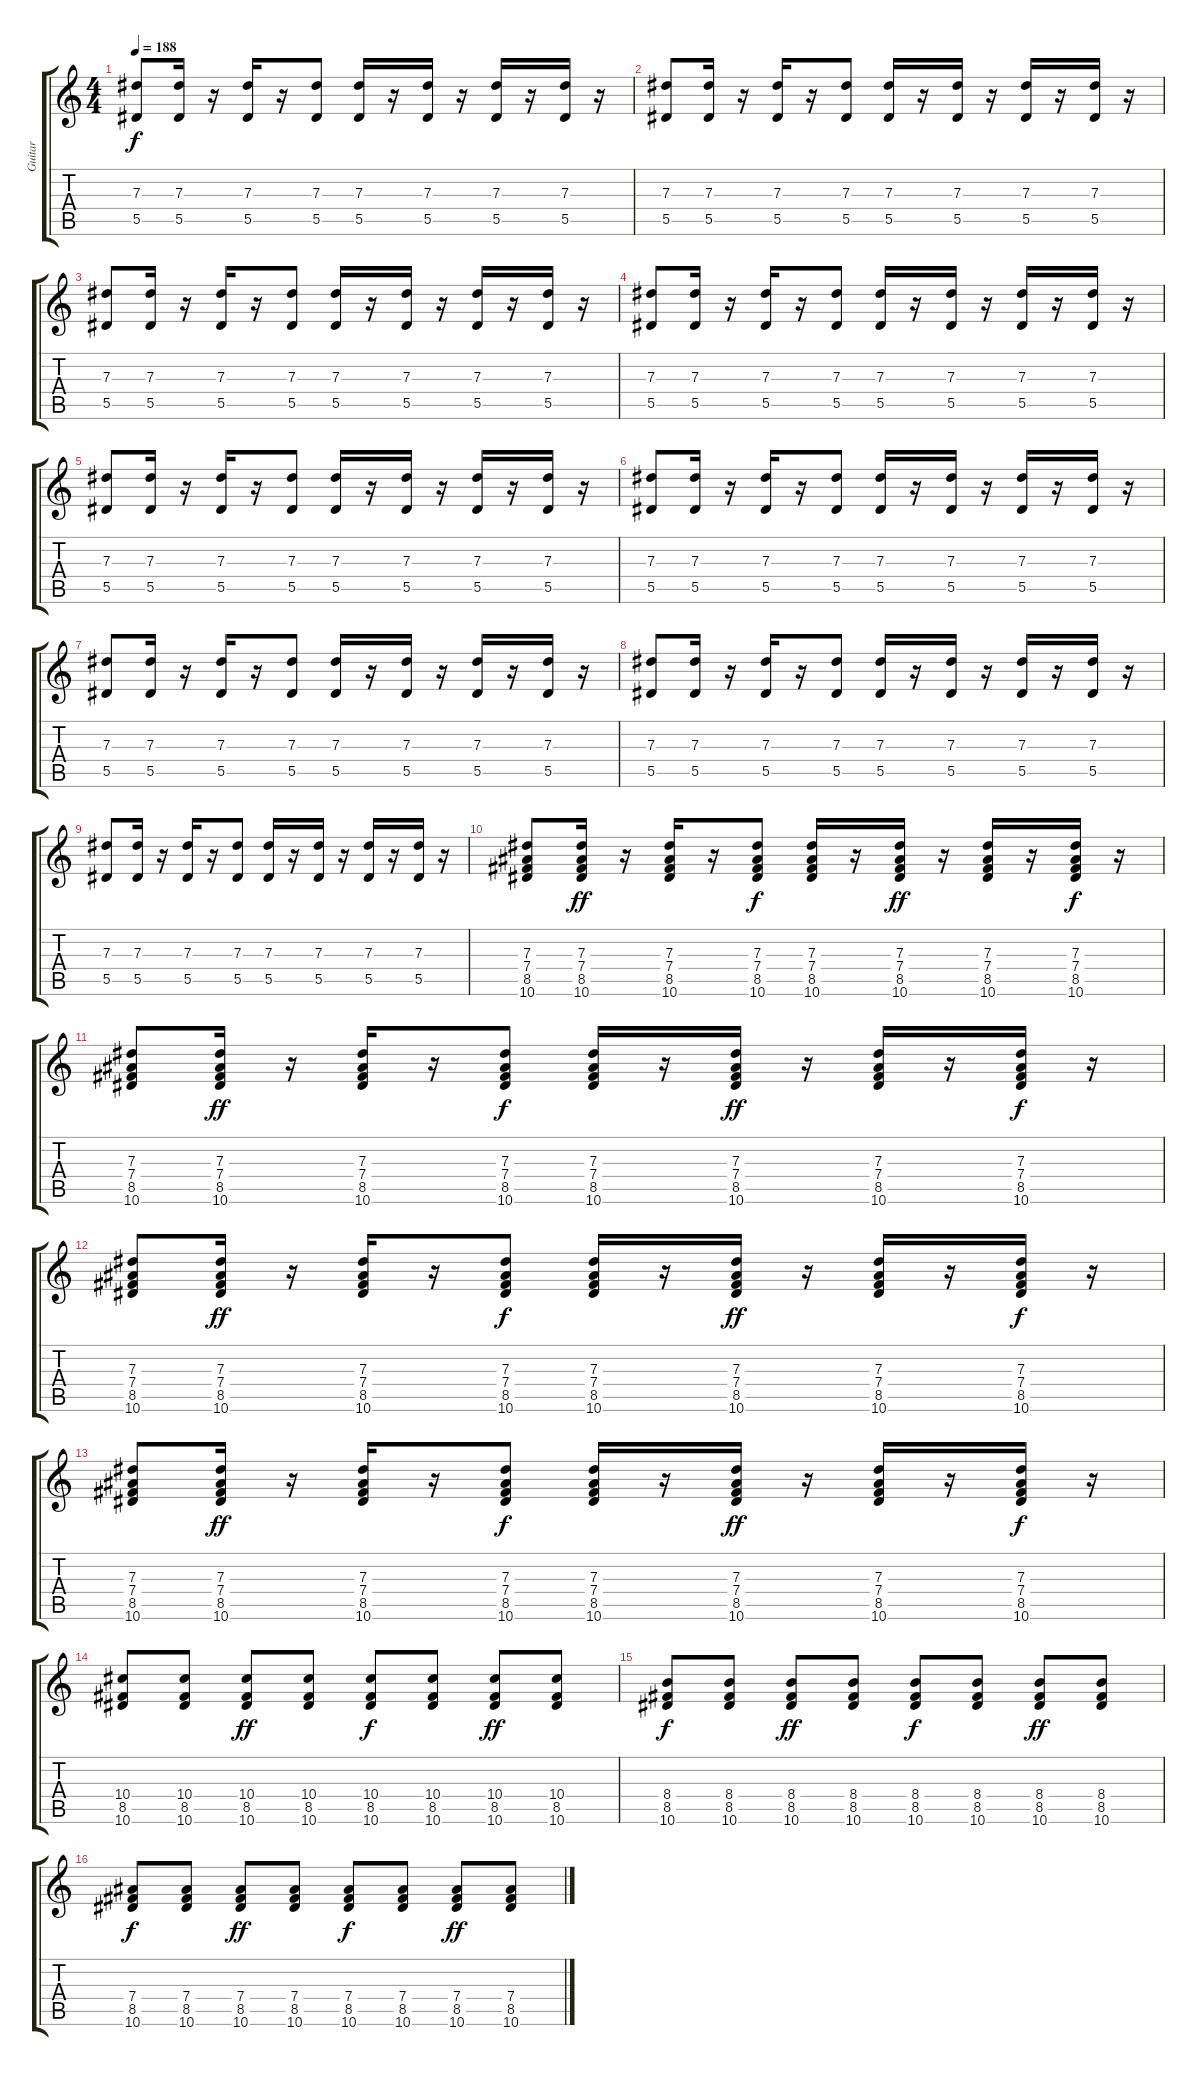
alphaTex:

\track ("Guitar" "Guitar") {instrument overdrivenguitar}
\staff {score tabs}
\tuning (F4 C4 Ab3 Eb3 Bb2 F2) {hide}
\ts (4 4)
\tempo 188
\clef g2
\ks c
(7.3 5.5).8{dy f} (7.3 5.5).16 r.16 (7.3 5.5).16 r.16 (7.3 5.5).8 (7.3 5.5).16 r.16 (7.3 5.5).16 r.16 (7.3 5.5).16 r.16 (7.3 5.5).16 r.16 |
(7.3 5.5).8 (7.3 5.5).16 r.16 (7.3 5.5).16 r.16 (7.3 5.5).8 (7.3 5.5).16 r.16 (7.3 5.5).16 r.16 (7.3 5.5).16 r.16 (7.3 5.5).16 r.16 |
(7.3 5.5).8 (7.3 5.5).16 r.16 (7.3 5.5).16 r.16 (7.3 5.5).8 (7.3 5.5).16 r.16 (7.3 5.5).16 r.16 (7.3 5.5).16 r.16 (7.3 5.5).16 r.16 |
(7.3 5.5).8 (7.3 5.5).16 r.16 (7.3 5.5).16 r.16 (7.3 5.5).8 (7.3 5.5).16 r.16 (7.3 5.5).16 r.16 (7.3 5.5).16 r.16 (7.3 5.5).16 r.16 |
(7.3 5.5).8 (7.3 5.5).16 r.16 (7.3 5.5).16 r.16 (7.3 5.5).8 (7.3 5.5).16 r.16 (7.3 5.5).16 r.16 (7.3 5.5).16 r.16 (7.3 5.5).16 r.16 |
(7.3 5.5).8 (7.3 5.5).16 r.16 (7.3 5.5).16 r.16 (7.3 5.5).8 (7.3 5.5).16 r.16 (7.3 5.5).16 r.16 (7.3 5.5).16 r.16 (7.3 5.5).16 r.16 |
(7.3 5.5).8 (7.3 5.5).16 r.16 (7.3 5.5).16 r.16 (7.3 5.5).8 (7.3 5.5).16 r.16 (7.3 5.5).16 r.16 (7.3 5.5).16 r.16 (7.3 5.5).16 r.16 |
(7.3 5.5).8 (7.3 5.5).16 r.16 (7.3 5.5).16 r.16 (7.3 5.5).8 (7.3 5.5).16 r.16 (7.3 5.5).16 r.16 (7.3 5.5).16 r.16 (7.3 5.5).16 r.16 |
(7.3 5.5).8 (7.3 5.5).16 r.16 (7.3 5.5).16 r.16 (7.3 5.5).8 (7.3 5.5).16 r.16 (7.3 5.5).16 r.16 (7.3 5.5).16 r.16 (7.3 5.5).16 r.16 |
(7.3 7.4 8.5 10.6).8 (7.3 7.4 8.5 10.6).16{dy ff} r.16 (7.3 7.4 8.5 10.6).16 r.16 (7.3 7.4 8.5 10.6).8{dy f} (7.3 7.4 8.5 10.6).16 r.16 (7.3 7.4 8.5 10.6).16{dy ff} r.16 (7.3 7.4 8.5 10.6).16 r.16 (7.3 7.4 8.5 10.6).16{dy f} r.16 |
(7.3 7.4 8.5 10.6).8 (7.3 7.4 8.5 10.6).16{dy ff} r.16 (7.3 7.4 8.5 10.6).16 r.16 (7.3 7.4 8.5 10.6).8{dy f} (7.3 7.4 8.5 10.6).16 r.16 (7.3 7.4 8.5 10.6).16{dy ff} r.16 (7.3 7.4 8.5 10.6).16 r.16 (7.3 7.4 8.5 10.6).16{dy f} r.16 |
(7.3 7.4 8.5 10.6).8 (7.3 7.4 8.5 10.6).16{dy ff} r.16 (7.3 7.4 8.5 10.6).16 r.16 (7.3 7.4 8.5 10.6).8{dy f} (7.3 7.4 8.5 10.6).16 r.16 (7.3 7.4 8.5 10.6).16{dy ff} r.16 (7.3 7.4 8.5 10.6).16 r.16 (7.3 7.4 8.5 10.6).16{dy f} r.16 |
(7.3 7.4 8.5 10.6).8 (7.3 7.4 8.5 10.6).16{dy ff} r.16 (7.3 7.4 8.5 10.6).16 r.16 (7.3 7.4 8.5 10.6).8{dy f} (7.3 7.4 8.5 10.6).16 r.16 (7.3 7.4 8.5 10.6).16{dy ff} r.16 (7.3 7.4 8.5 10.6).16 r.16 (7.3 7.4 8.5 10.6).16{dy f} r.16 |
(10.4 8.5 10.6).8 (10.4 8.5 10.6).8 (10.4 8.5 10.6).8{dy ff} (10.4 8.5 10.6).8 (10.4 8.5 10.6).8{dy f} (10.4 8.5 10.6).8 (10.4 8.5 10.6).8{dy ff} (10.4 8.5 10.6).8 |
(8.4 8.5 10.6).8{dy f} (8.4 8.5 10.6).8 (8.4 8.5 10.6).8{dy ff} (8.4 8.5 10.6).8 (8.4 8.5 10.6).8{dy f} (8.4 8.5 10.6).8 (8.4 8.5 10.6).8{dy ff} (8.4 8.5 10.6).8 |
(7.4 8.5 10.6).8{dy f} (7.4 8.5 10.6).8 (7.4 8.5 10.6).8{dy ff} (7.4 8.5 10.6).8 (7.4 8.5 10.6).8{dy f} (7.4 8.5 10.6).8 (7.4 8.5 10.6).8{dy ff} (7.4 8.5 10.6).8
